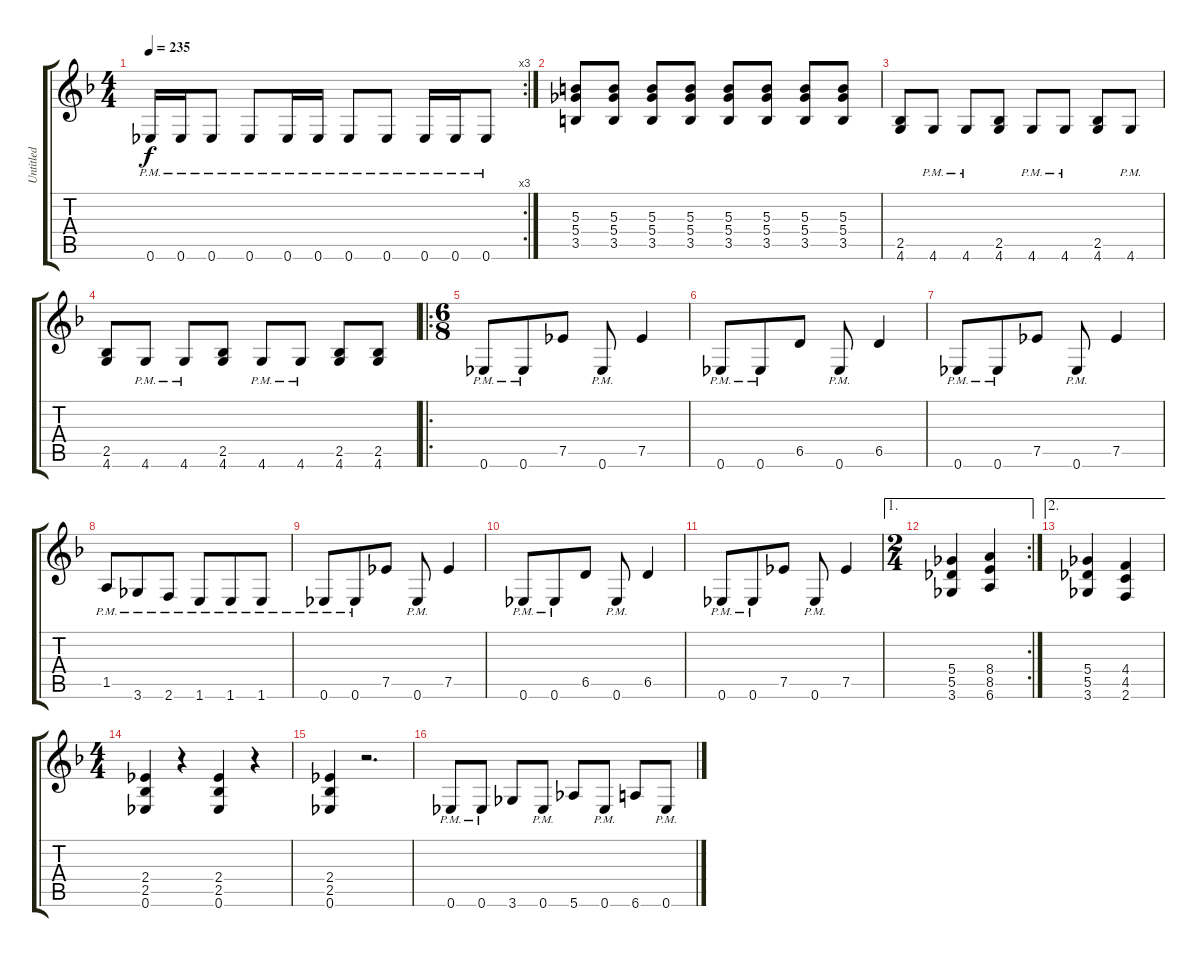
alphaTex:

\track ("Untitled" "Untitled") {instrument distortionguitar}
\staff {score tabs}
\tuning (Eb4 Bb3 Gb3 Db3 Ab2 Eb2) {hide}
\rc 3
\ts (4 4)
\tempo 235
\clef g2
\ks f
0.6{pm}.16{dy f} 0.6{pm}.16 0.6{pm}.8 0.6{pm}.8 0.6{pm}.16 0.6{pm}.16 0.6{pm}.8 0.6{pm}.8 0.6{pm}.16 0.6{pm}.16 0.6{pm}.8 |
(5.3 5.4 3.5).8 (5.3 5.4 3.5).8 (5.3 5.4 3.5).8 (5.3 5.4 3.5).8 (5.3 5.4 3.5).8 (5.3 5.4 3.5).8 (5.3 5.4 3.5).8 (5.3 5.4 3.5).8 |
(2.5 4.6).8 4.6{pm}.8 4.6{pm}.8 (2.5 4.6).8 4.6{pm}.8 4.6{pm}.8 (2.5 4.6).8 4.6{pm}.8 |
(2.5 4.6).8 4.6{pm}.8 4.6{pm}.8 (2.5 4.6).8 4.6{pm}.8 4.6{pm}.8 (2.5 4.6).8 (2.5 4.6).8 |
\ro
\ts (6 8)
0.6{pm}.8 0.6{pm}.8 7.5.8 0.6{pm}.8 7.5.4 |
0.6{pm}.8 0.6{pm}.8 6.5.8 0.6{pm}.8 6.5.4 |
0.6{pm}.8 0.6{pm}.8 7.5.8 0.6{pm}.8 7.5.4 |
1.5{pm}.8 3.6{pm}.8 2.6{pm}.8 1.6{pm}.8 1.6{pm}.8 1.6{pm}.8 |
0.6{pm}.8 0.6{pm}.8 7.5.8 0.6{pm}.8 7.5.4 |
0.6{pm}.8 0.6{pm}.8 6.5.8 0.6{pm}.8 6.5.4 |
0.6{pm}.8 0.6{pm}.8 7.5.8 0.6{pm}.8 7.5.4 |
\ae 1
\rc 2
\ts (2 4)
(5.4 5.5 3.6).4 (8.4 8.5 6.6).4 |
\ae 2
(5.4 5.5 3.6).4 (4.4 4.5 2.6).4 |
\ts (4 4)
(2.4 2.5 0.6).4 r.4 (2.4 2.5 0.6).4 r.4 |
(2.4 2.5 0.6).4 r.2{d} |
0.6{pm}.8 0.6{pm}.8 3.6.8 0.6{pm}.8 5.6.8 0.6{pm}.8 6.6.8 0.6{pm}.8
